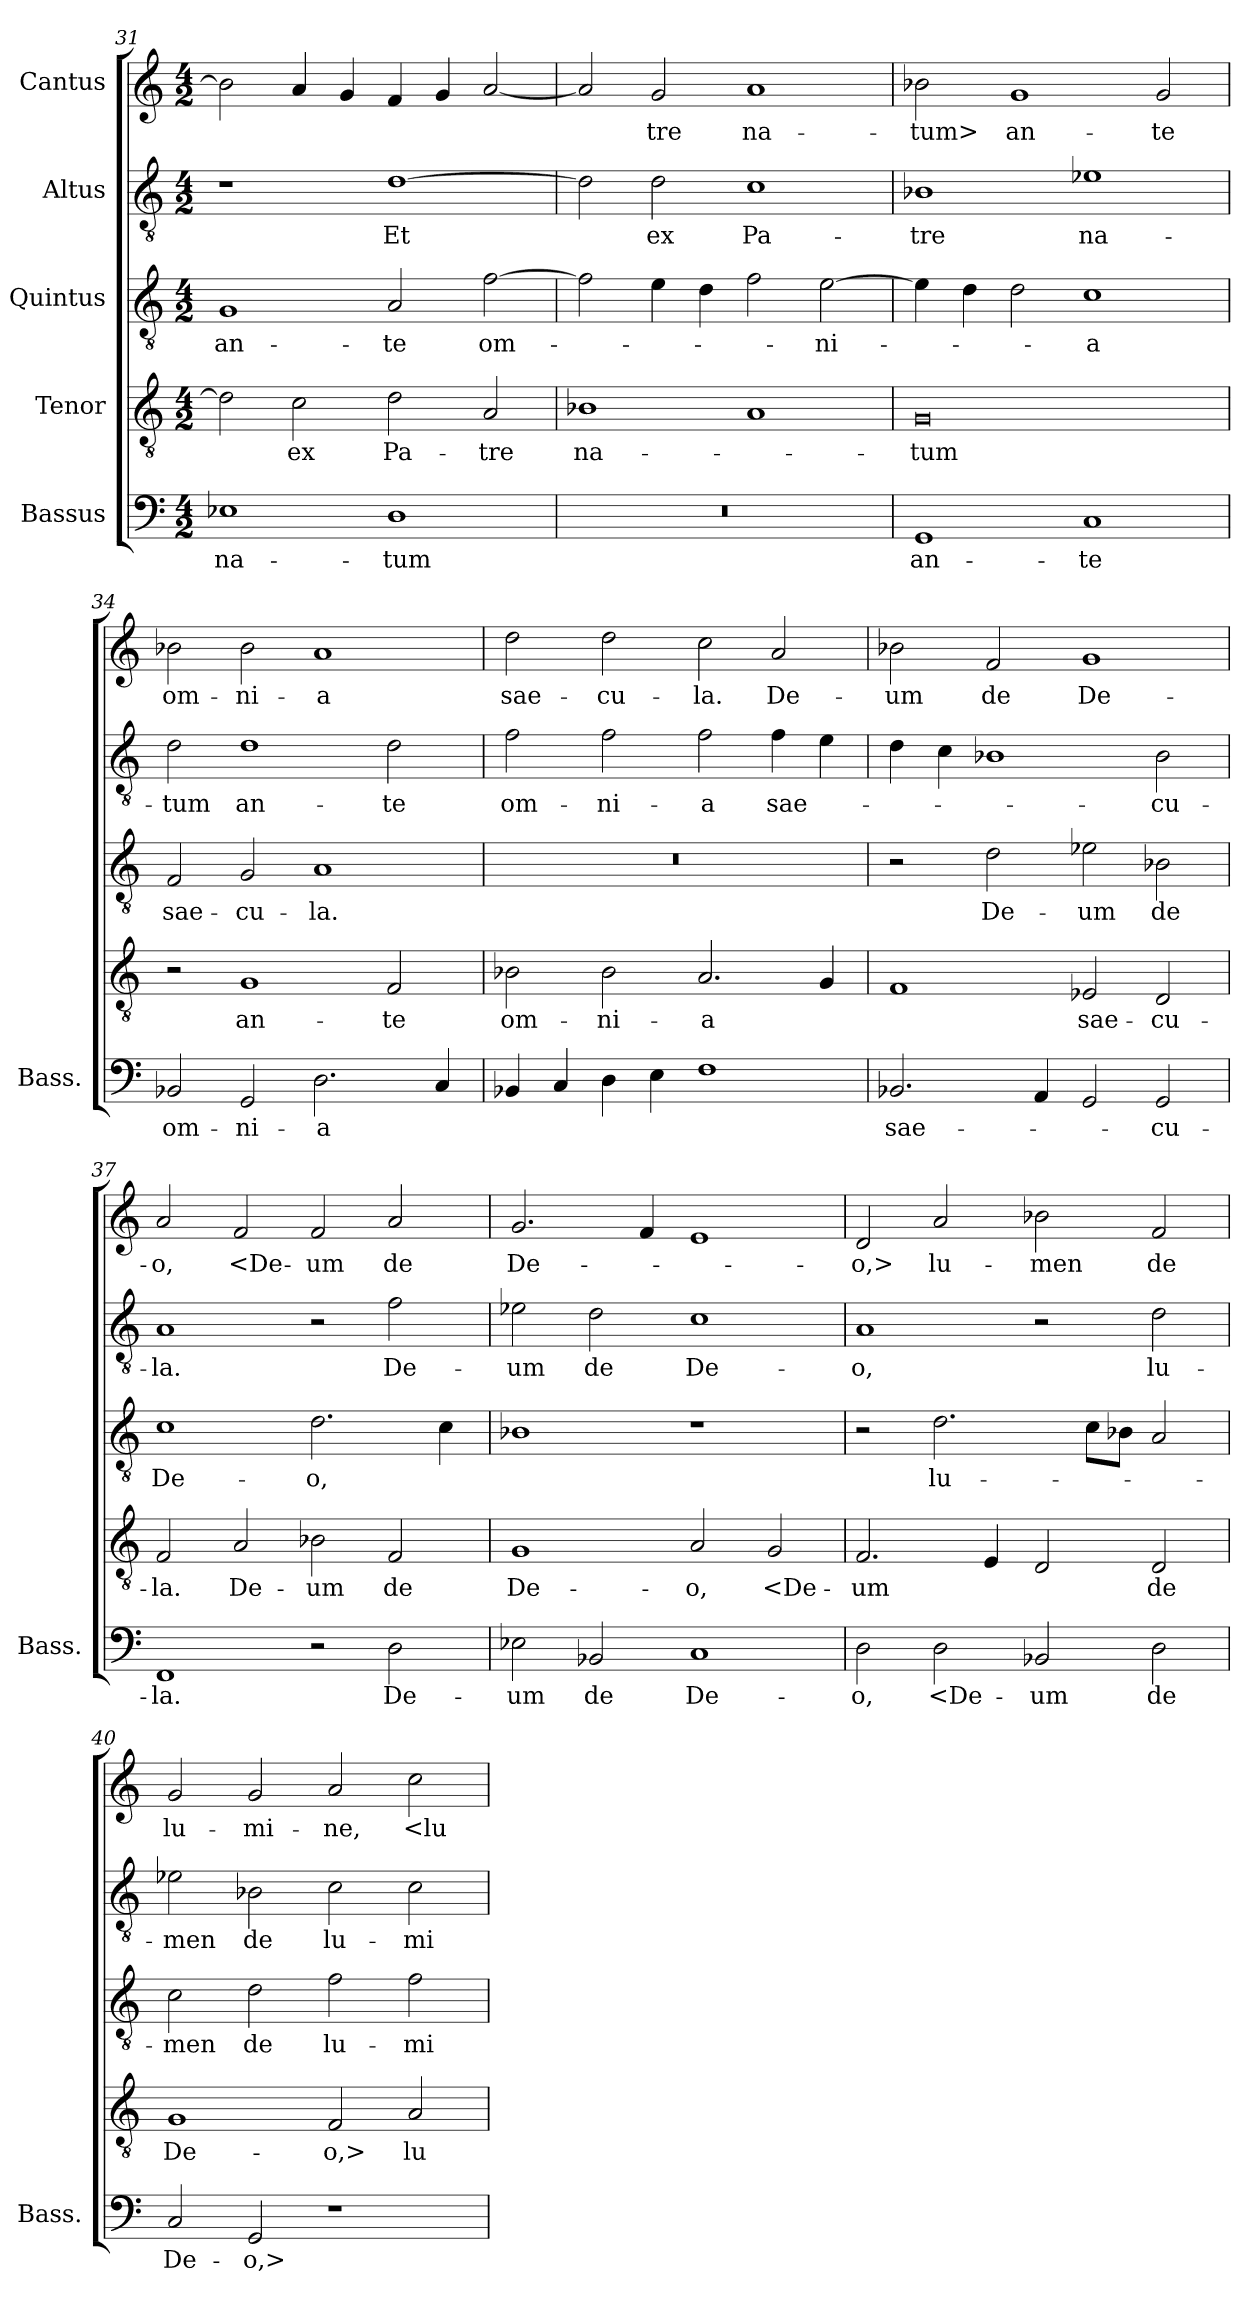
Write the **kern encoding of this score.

**kern	**text	**kern	**text	**kern	**text	**kern	**text	**kern	**text
*part5	*part5	*part4	*part4	*part3	*part3	*part2	*part2	*part1	*part1
*staff5	*staff5	*staff4	*staff4	*staff3	*staff3	*staff2	*staff2	*staff1	*staff1
*I"Bassus	*	*I"Tenor	*	*I"Quintus	*	*I"Altus	*	*I"Cantus	*
*I'Bass.	*	*	*	*	*	*	*	*	*
*clefF4	*	*clefGv2	*	*clefGv2	*	*clefGv2	*	*clefG2	*
*	*	*ITrd7c12	*	*ITrd7c12	*	*ITrd7c12	*	*	*
*k[]	*	*k[]	*	*k[]	*	*k[]	*	*k[]	*
*C:	*	*C:	*	*C:	*	*C:	*	*C:	*
*M4/2	*	*M4/2	*	*M4/2	*	*M4/2	*	*M4/2	*
=31	=31	=31	=31	=31	=31	=31	=31	=31	=31
1E-\	na-	2D\]	.	1GG/	an-	1r	.	2b-\]	.
.	.	2C\	ex	.	.	.	.	4a/	.
.	.	.	.	.	.	.	.	4g/	.
1D\	-tum	2D\	Pa-	2AA/	-te	[1D\	Et	4f/	.
.	.	.	.	.	.	.	.	4g/	.
.	.	2AA/	-tre	[2F\	om-	.	.	[2a/	.
=32	=32	=32	=32	=32	=32	=32	=32	=32	=32
0r	.	1BB-X\	na-	2F\]	.	2D\]	.	2a/]	.
.	.	.	.	4E\	.	2D\	ex	2g/	-tre
.	.	.	.	4D\	.	.	.	.	.
.	.	1AA/	.	2F\	.	1C\	Pa-	1a/	na-
.	.	.	.	[2E\	-ni-	.	.	.	.
=33	=33	=33	=33	=33	=33	=33	=33	=33	=33
1GG/	an-	0GG/	-tum	4E\]	.	1BB-X\	-tre	2b-X\	-tum>
.	.	.	.	4D\	.	.	.	.	.
.	.	.	.	2D\	.	.	.	1g/	an-
1C/	-te	.	.	1C\	-a	1E-\	na-	.	.
.	.	.	.	.	.	.	.	2g/	-te
=34	=34	=34	=34	=34	=34	=34	=34	=34	=34
2BB-X/	om-	2r	.	2FF/	sae-	2D\	-tum	2b-X\	om-
2GG/	-ni-	1GG/	an-	2GG/	-cu-	1D\	an-	2b-\	-ni-
2.D\	-a	.	.	1AA/	-la.	.	.	1a/	-a
.	.	2FF/	-te	.	.	2D\	-te	.	.
4C/	.	.	.	.	.	.	.	.	.
=35	=35	=35	=35	=35	=35	=35	=35	=35	=35
4BB-X/	.	2BB-X\	om-	0r	.	2F\	om-	2dd\	sae-
4C/	.	.	.	.	.	.	.	.	.
4D\	.	2BB-\	-ni-	.	.	2F\	-ni-	2dd\	-cu-
4E\	.	.	.	.	.	.	.	.	.
1F\	.	2.AA/	-a	.	.	2F\	-a	2cc\	-la.
.	.	.	.	.	.	4F\	sae-	2a/	De-
.	.	4GG/	.	.	.	4E\	.	.	.
=36	=36	=36	=36	=36	=36	=36	=36	=36	=36
2.BB-X/	sae-	1FF/	.	2r	.	4D\	.	2b-X\	-um
.	.	.	.	.	.	4C\	.	.	.
.	.	.	.	2D\	De-	1BB-X\	.	2f/	de
4AA/	.	.	.	.	.	.	.	.	.
2GG/	.	2EE-X/	sae-	2E-\	-um	.	.	1g/	De-
2GG/	-cu-	2DD/	-cu-	2BB-X\	de	2BB-\	-cu-	.	.
=37	=37	=37	=37	=37	=37	=37	=37	=37	=37
1FF/	-la.	2FF/	-la.	1C\	De-	1AA/	-la.	2a/	-o,
.	.	2AA/	De-	.	.	.	.	2f/	<De-
2r	.	2BB-X\	-um	2.D\	-o,	2r	.	2f/	-um
2D\	De-	2FF/	de	.	.	2F\	De-	2a/	de
.	.	.	.	4C\	.	.	.	.	.
=38	=38	=38	=38	=38	=38	=38	=38	=38	=38
2E-\	-um	1GG/	De-	1BB-X\	.	2E-X\	-um	2.g/	De-
2BB-X/	de	.	.	.	.	2D\	de	.	.
.	.	.	.	.	.	.	.	4f/	.
1C/	De-	2AA/	-o,	1r	.	1C\	De-	1e/	.
.	.	2GG/	<De-	.	.	.	.	.	.
=39	=39	=39	=39	=39	=39	=39	=39	=39	=39
2D\	-o,	2.FF/	-um	2r	.	1AA/	-o,	2d/	-o,>
2D\	<De-	.	.	2.D\	lu-	.	.	2a/	lu-
.	.	4EE/	.	.	.	.	.	.	.
2BB-X/	-um	2DD/	.	.	.	2r	.	2b-X\	-men
.	.	.	.	8C\L	.	.	.	.	.
.	.	.	.	8BB-X\J	.	.	.	.	.
2D\	de	2DD/	de	2AA/	.	2D\	lu-	2f/	de
=40	=40	=40	=40	=40	=40	=40	=40	=40	=40
2C/	De-	1GG/	De-	2C\	-men	2E-\	-men	2g/	lu-
2GG/	-o,>	.	.	2D\	de	2BB-X\	de	2g/	-mi-
1r	.	2FF/	-o,>	2F\	lu-	2C\	lu-	2a/	-ne,
.	.	2AA/	lu-	2F\	-mi-	2C\	-mi-	2cc\	<lu-
=	=	=	=	=	=	=	=	=	=
*-	*-	*-	*-	*-	*-	*-	*-	*-	*-
